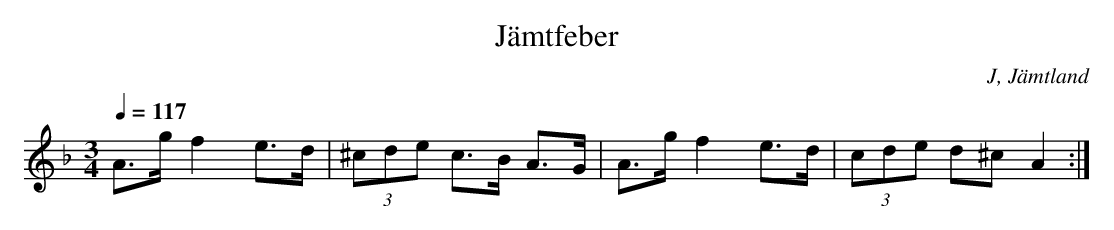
X:1
T: Jämtfeber
O: J, Jämtland
M:3/4
L:1/8
Q:1/4=117
K:Dm
A>g f2 e>d|(3^cde c>B A>G|A>g f2 e>d|(3cde d^c A2 :|
